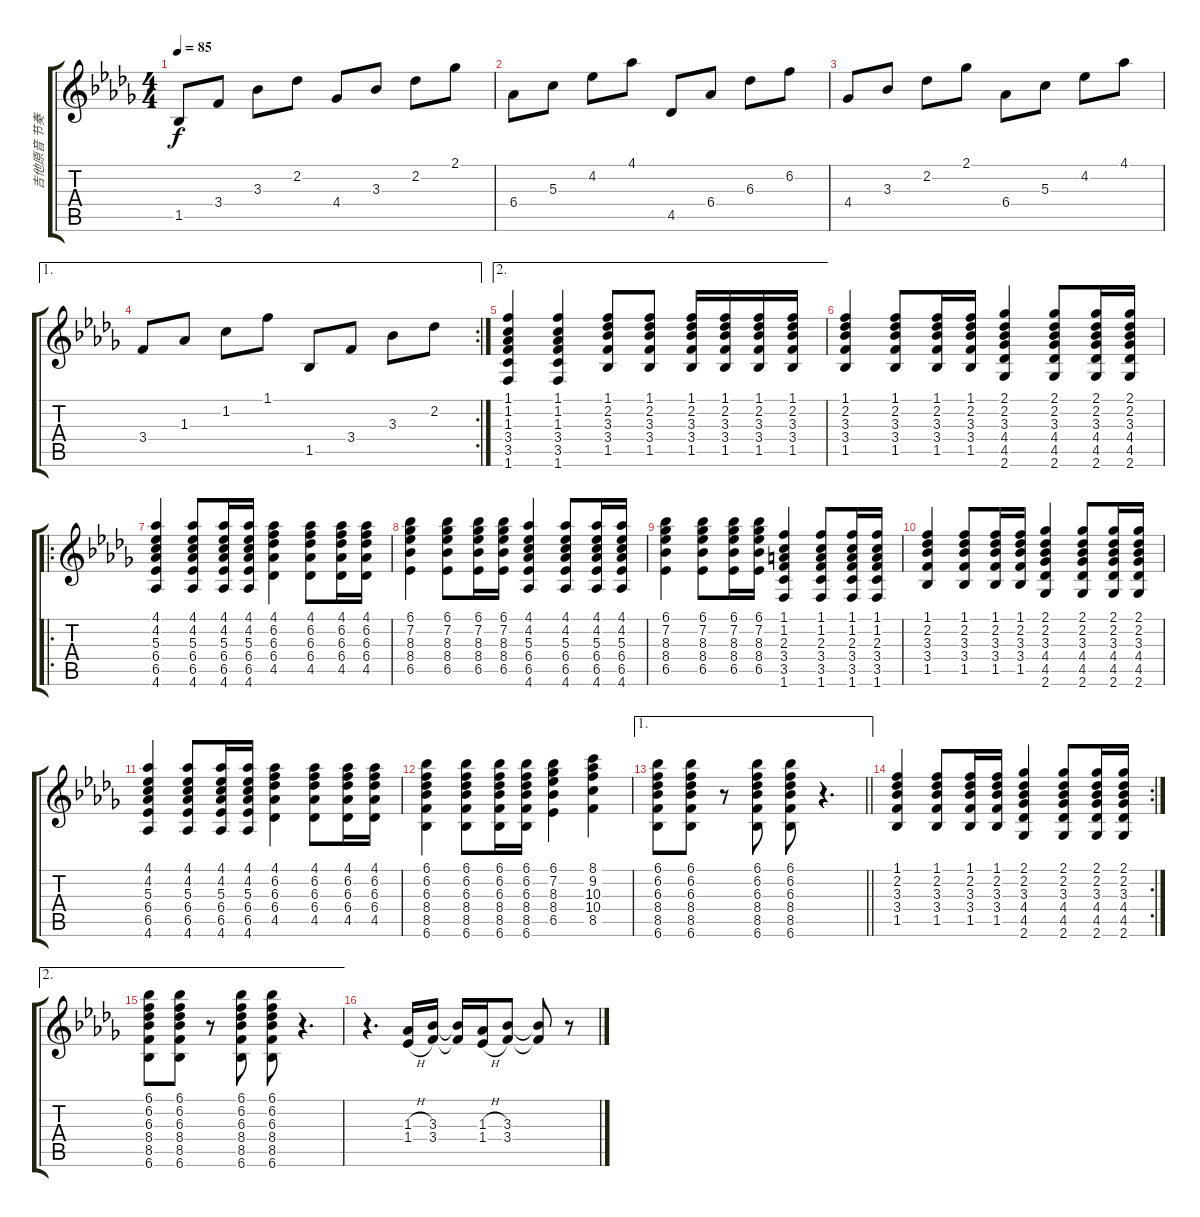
\track ("吉他原音 节奏" "吉他原音 节奏") {instrument acousticguitarsteel}
\staff {score tabs}
\tuning (E4 B3 G3 D3 A2 E2) {hide}
\ts (4 4)
\tempo 85
\clef g2
\ks db
1.5.8{dy f} 3.4.8 3.3.8 2.2.8 4.4.8 3.3.8 2.2.8 2.1.8 |
6.4.8 5.3.8 4.2.8 4.1.8 4.5.8 6.4.8 6.3.8 6.2.8 |
4.4.8 3.3.8 2.2.8 2.1.8 6.4.8 5.3.8 4.2.8 4.1.8 |
\ae 1
\rc 2
3.4.8 1.3.8 1.2.8 1.1.8 1.5.8 3.4.8 3.3.8 2.2.8 |
\ae 2
(1.1 1.2 1.3 3.4 3.5 1.6).4 (1.1 1.2 1.3 3.4 3.5 1.6).4 (1.1 2.2 3.3 3.4 1.5).8 (1.1 2.2 3.3 3.4 1.5).8 (1.1 2.2 3.3 3.4 1.5).16 (1.1 2.2 3.3 3.4 1.5).16 (1.1 2.2 3.3 3.4 1.5).16 (1.1 2.2 3.3 3.4 1.5).16 |
(1.1 2.2 3.3 3.4 1.5).4 (1.1 2.2 3.3 3.4 1.5).8 (1.1 2.2 3.3 3.4 1.5).16 (1.1 2.2 3.3 3.4 1.5).16 (2.1 2.2 3.3 4.4 4.5 2.6).4 (2.1 2.2 3.3 4.4 4.5 2.6).8 (2.1 2.2 3.3 4.4 4.5 2.6).16 (2.1 2.2 3.3 4.4 4.5 2.6).16 |
\ro
(4.1 4.2 5.3 6.4 6.5 4.6).4 (4.1 4.2 5.3 6.4 6.5 4.6).8 (4.1 4.2 5.3 6.4 6.5 4.6).16 (4.1 4.2 5.3 6.4 6.5 4.6).16 (4.1 6.2 6.3 6.4 4.5).4 (4.1 6.2 6.3 6.4 4.5).8 (4.1 6.2 6.3 6.4 4.5).16 (4.1 6.2 6.3 6.4 4.5).16 |
(6.1 7.2 8.3 8.4 6.5).4 (6.1 7.2 8.3 8.4 6.5).8 (6.1 7.2 8.3 8.4 6.5).16 (6.1 7.2 8.3 8.4 6.5).16 (4.1 4.2 5.3 6.4 6.5 4.6).4 (4.1 4.2 5.3 6.4 6.5 4.6).8 (4.1 4.2 5.3 6.4 6.5 4.6).16 (4.1 4.2 5.3 6.4 6.5 4.6).16 |
(6.1 7.2 8.3 8.4 6.5).4 (6.1 7.2 8.3 8.4 6.5).8 (6.1 7.2 8.3 8.4 6.5).16 (6.1 7.2 8.3 8.4 6.5).16 (1.1 1.2 2.3 3.4 3.5 1.6).4 (1.1 1.2 2.3 3.4 3.5 1.6).8 (1.1 1.2 2.3 3.4 3.5 1.6).16 (1.1 1.2 2.3 3.4 3.5 1.6).16 |
(1.1 2.2 3.3 3.4 1.5).4 (1.1 2.2 3.3 3.4 1.5).8 (1.1 2.2 3.3 3.4 1.5).16 (1.1 2.2 3.3 3.4 1.5).16 (2.1 2.2 3.3 4.4 4.5 2.6).4 (2.1 2.2 3.3 4.4 4.5 2.6).8 (2.1 2.2 3.3 4.4 4.5 2.6).16 (2.1 2.2 3.3 4.4 4.5 2.6).16 |
(4.1 4.2 5.3 6.4 6.5 4.6).4 (4.1 4.2 5.3 6.4 6.5 4.6).8 (4.1 4.2 5.3 6.4 6.5 4.6).16 (4.1 4.2 5.3 6.4 6.5 4.6).16 (4.1 6.2 6.3 6.4 4.5).4 (4.1 6.2 6.3 6.4 4.5).8 (4.1 6.2 6.3 6.4 4.5).16 (4.1 6.2 6.3 6.4 4.5).16 |
(6.1 6.2 6.3 8.4 8.5 6.6).4 (6.1 6.2 6.3 8.4 8.5 6.6).8 (6.1 6.2 6.3 8.4 8.5 6.6).16 (6.1 6.2 6.3 8.4 8.5 6.6).16 (6.1 7.2 8.3 8.4 6.5).4 (8.1 9.2 10.3 10.4 8.5).4 |
\ae 1
\barLineRight lightlight
(6.1 6.2 6.3 8.4 8.5 6.6).8 (6.1 6.2 6.3 8.4 8.5 6.6).8 r.8 (6.1 6.2 6.3 8.4 8.5 6.6).8 (6.1 6.2 6.3 8.4 8.5 6.6).8 r.4{d} |
\rc 2
(1.1 2.2 3.3 3.4 1.5).4 (1.1 2.2 3.3 3.4 1.5).8 (1.1 2.2 3.3 3.4 1.5).16 (1.1 2.2 3.3 3.4 1.5).16 (2.1 2.2 3.3 4.4 4.5 2.6).4 (2.1 2.2 3.3 4.4 4.5 2.6).8 (2.1 2.2 3.3 4.4 4.5 2.6).16 (2.1 2.2 3.3 4.4 4.5 2.6).16 |
\ae 2
(6.1 6.2 6.3 8.4 8.5 6.6).8 (6.1 6.2 6.3 8.4 8.5 6.6).8 r.8 (6.1 6.2 6.3 8.4 8.5 6.6).8 (6.1 6.2 6.3 8.4 8.5 6.6).8 r.4{d} |
r.4{d} (1.3{h} 1.4{h}).16 (3.3 3.4).16 (3.3{t} 3.4{t}).16 (1.3{h} 1.4{h}).16 (3.3 3.4).8 (3.3{t} 3.4{t}).8 r.8
